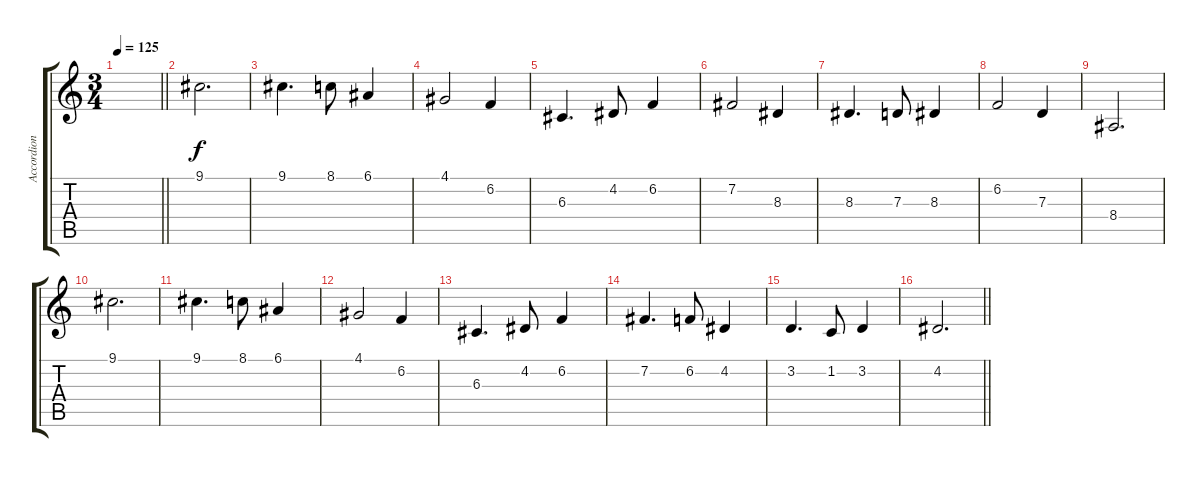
\track ("Accordion" "Accordion") {instrument accordion}
\staff {score tabs}
\tuning (E4 B3 G3 D3 A2 E2) {hide}
\ts (3 4)
\tempo 125
\clef g2
\barLineRight lightlight
\ks c
|
\section ("" "")
9.1.2{d volume 16} |
9.1.4{d} 8.1.8 6.1.4 |
4.1.2 6.2.4 |
6.3.4{d} 4.2.8 6.2.4 |
7.2.2 8.3.4 |
8.3.4{d} 7.3.8 8.3.4 |
6.2.2 7.3.4 |
8.4.2{d} |
9.1.2{d} |
9.1.4{d} 8.1.8 6.1.4 |
4.1.2 6.2.4 |
6.3.4{d} 4.2.8 6.2.4 |
7.2.4{d} 6.2.8 4.2.4 |
3.2.4{d} 1.2.8 3.2.4 |
\barLineRight lightlight
4.2.2{d}
